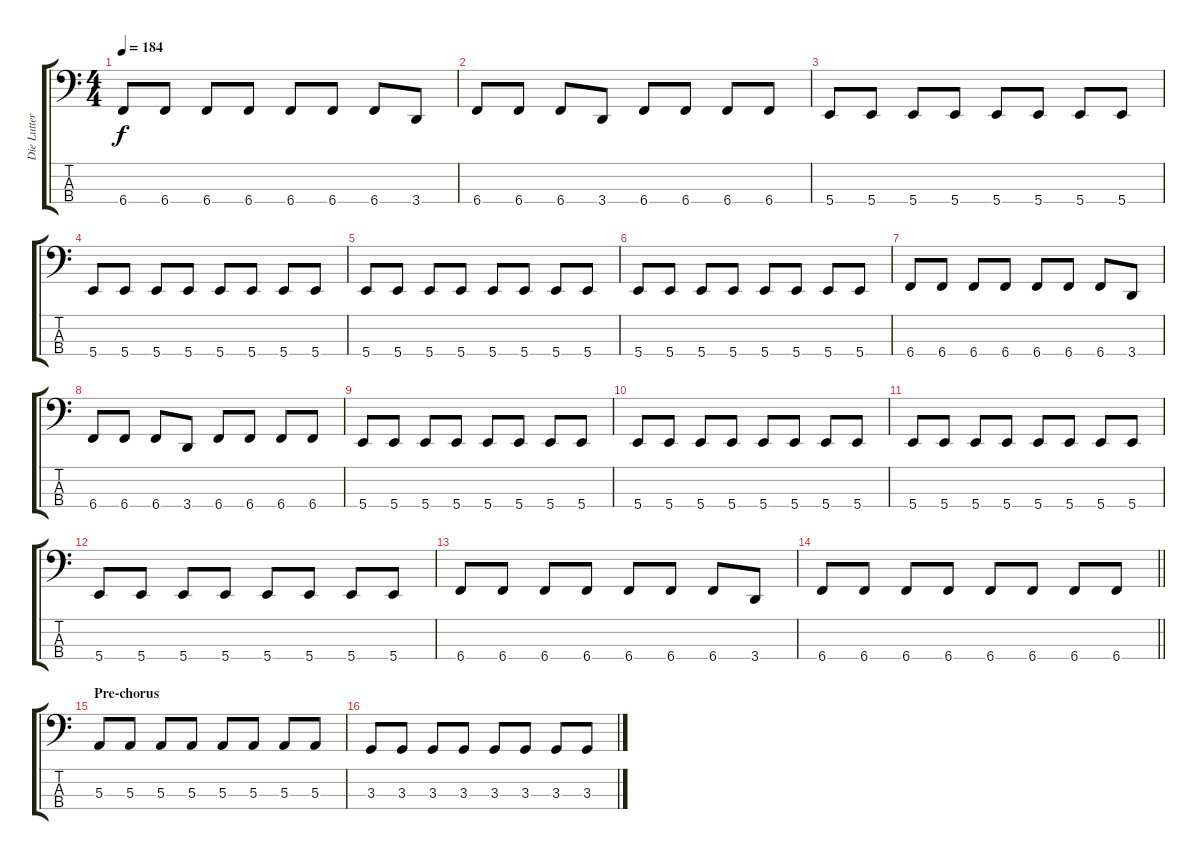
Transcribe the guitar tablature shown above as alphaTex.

\track ("Die Lutter" "Die Lutter") {instrument electricbasspick}
\staff {score tabs}
\tuning (D2 A1 E1 B0) {hide}
\ts (4 4)
\tempo 184
\clef f4
\ks c
6.4.8{dy f} 6.4.8 6.4.8 6.4.8 6.4.8 6.4.8 6.4.8 3.4.8 |
6.4.8 6.4.8 6.4.8 3.4.8 6.4.8 6.4.8 6.4.8 6.4.8 |
5.4.8 5.4.8 5.4.8 5.4.8 5.4.8 5.4.8 5.4.8 5.4.8 |
5.4.8 5.4.8 5.4.8 5.4.8 5.4.8 5.4.8 5.4.8 5.4.8 |
5.4.8 5.4.8 5.4.8 5.4.8 5.4.8 5.4.8 5.4.8 5.4.8 |
5.4.8 5.4.8 5.4.8 5.4.8 5.4.8 5.4.8 5.4.8 5.4.8 |
6.4.8 6.4.8 6.4.8 6.4.8 6.4.8 6.4.8 6.4.8 3.4.8 |
6.4.8 6.4.8 6.4.8 3.4.8 6.4.8 6.4.8 6.4.8 6.4.8 |
5.4.8 5.4.8 5.4.8 5.4.8 5.4.8 5.4.8 5.4.8 5.4.8 |
5.4.8 5.4.8 5.4.8 5.4.8 5.4.8 5.4.8 5.4.8 5.4.8 |
5.4.8 5.4.8 5.4.8 5.4.8 5.4.8 5.4.8 5.4.8 5.4.8 |
5.4.8 5.4.8 5.4.8 5.4.8 5.4.8 5.4.8 5.4.8 5.4.8 |
6.4.8 6.4.8 6.4.8 6.4.8 6.4.8 6.4.8 6.4.8 3.4.8 |
\barLineRight lightlight
6.4.8 6.4.8 6.4.8 6.4.8 6.4.8 6.4.8 6.4.8 6.4.8 |
\section ("" "Pre-chorus")
5.3.8 5.3.8 5.3.8 5.3.8 5.3.8 5.3.8 5.3.8 5.3.8 |
3.3.8 3.3.8 3.3.8 3.3.8 3.3.8 3.3.8 3.3.8 3.3.8
